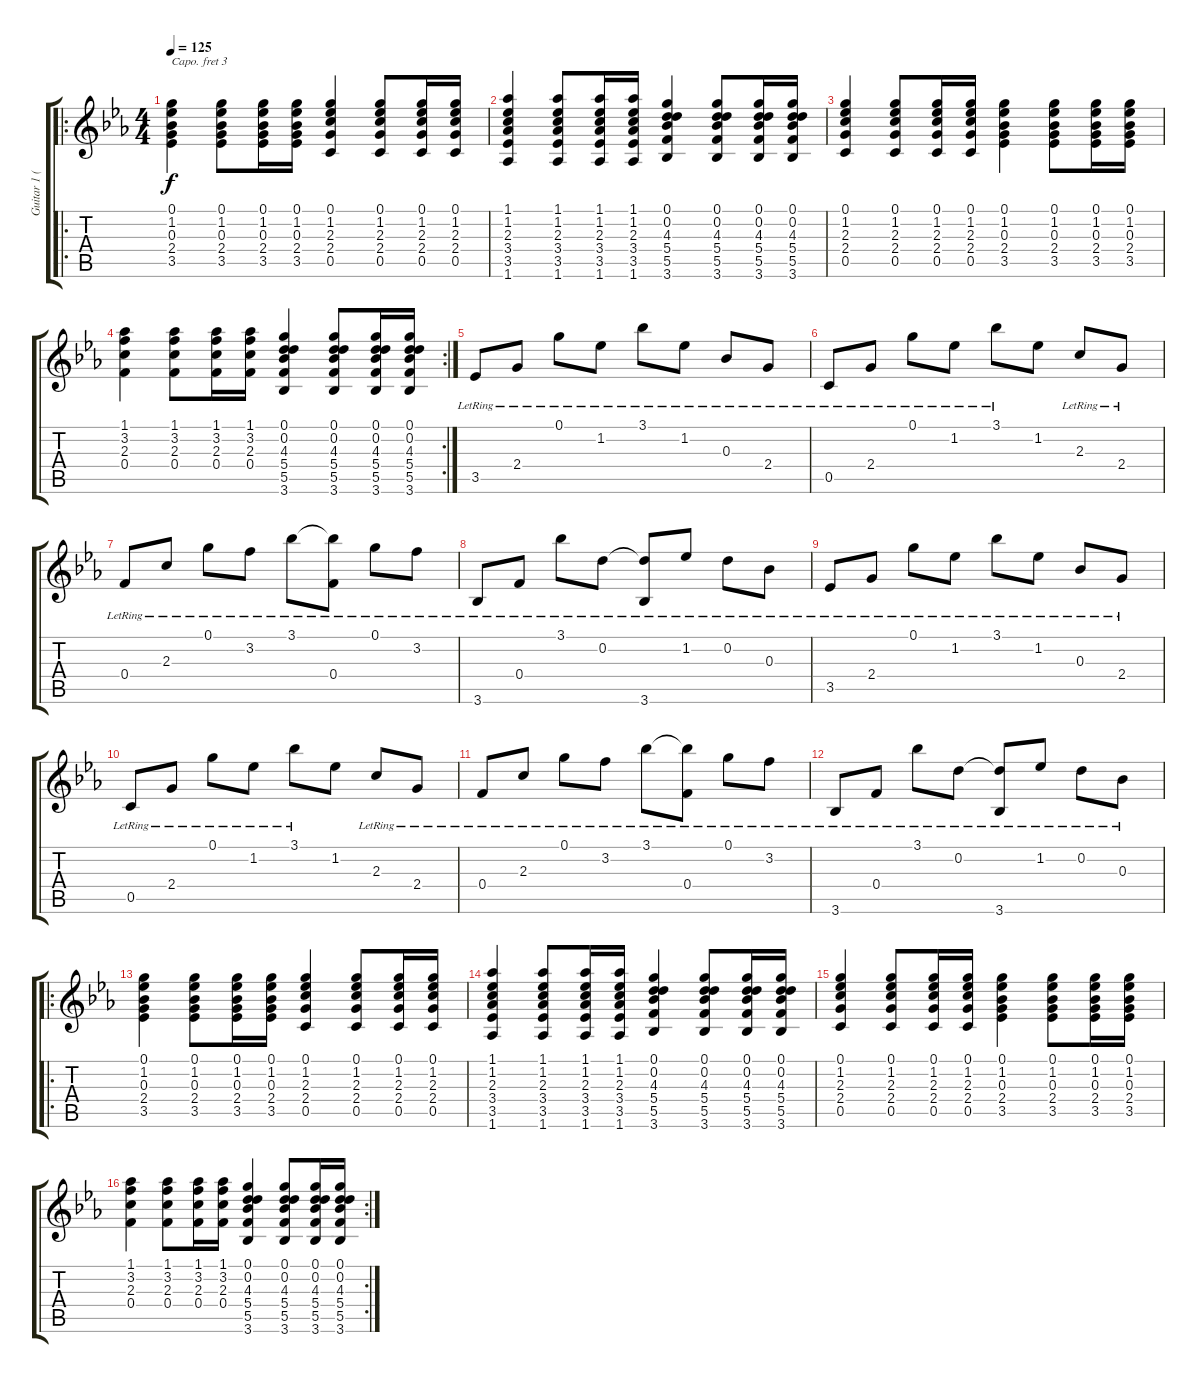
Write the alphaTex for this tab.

\track ("Guitar 1 (acous. w/capo 3) || Aria Acous" "Guitar 1 (") {instrument acousticguitarsteel}
\staff {score tabs}
\capo 3
\tuning (E4 B3 G3 D3 A2 E2) {hide}
\ro
\ts (4 4)
\tempo 125
\clef g2
\ks eb
(0.1 1.2 0.3 2.4 3.5).4{dy f} (0.1 1.2 0.3 2.4 3.5).8 (0.1 1.2 0.3 2.4 3.5).16 (0.1 1.2 0.3 2.4 3.5).16 (0.1 1.2 2.3 2.4 0.5).4 (0.1 1.2 2.3 2.4 0.5).8 (0.1 1.2 2.3 2.4 0.5).16 (0.1 1.2 2.3 2.4 0.5).16 |
(1.1 1.2 2.3 3.4 3.5 1.6).4 (1.1 1.2 2.3 3.4 3.5 1.6).8 (1.1 1.2 2.3 3.4 3.5 1.6).16 (1.1 1.2 2.3 3.4 3.5 1.6).16 (0.1 0.2 4.3 5.4 5.5 3.6).4 (0.1 0.2 4.3 5.4 5.5 3.6).8 (0.1 0.2 4.3 5.4 5.5 3.6).16 (0.1 0.2 4.3 5.4 5.5 3.6).16 |
(0.1 1.2 2.3 2.4 0.5).4 (0.1 1.2 2.3 2.4 0.5).8 (0.1 1.2 2.3 2.4 0.5).16 (0.1 1.2 2.3 2.4 0.5).16 (0.1 1.2 0.3 2.4 3.5).4 (0.1 1.2 0.3 2.4 3.5).8 (0.1 1.2 0.3 2.4 3.5).16 (0.1 1.2 0.3 2.4 3.5).16 |
\rc 2
(1.1 3.2 2.3 0.4).4 (1.1 3.2 2.3 0.4).8 (1.1 3.2 2.3 0.4).16 (1.1 3.2 2.3 0.4).16 (0.1 0.2 4.3 5.4 5.5 3.6).4 (0.1 0.2 4.3 5.4 5.5 3.6).8 (0.1 0.2 4.3 5.4 5.5 3.6).16 (0.1 0.2 4.3 5.4 5.5 3.6).16 |
3.5{lr}.8 2.4{lr}.8 0.1{lr}.8 1.2{lr}.8 3.1{lr}.8 1.2{lr}.8 0.3{lr}.8 2.4{lr}.8 |
0.5{lr}.8 2.4{lr}.8 0.1{lr}.8 1.2{lr}.8 3.1{lr}.8 1.2.8 2.3{lr}.8 2.4{lr}.8 |
0.4{lr}.8 2.3{lr}.8 0.1{lr}.8 3.2{lr}.8 3.1{lr}.8 (3.1{t} 0.4{lr}).8 0.1{lr}.8 3.2{lr}.8 |
3.6{lr}.8 0.4{lr}.8 3.1{lr}.8 0.2{lr}.8 (0.2{t} 3.6{lr}).8 1.2{lr}.8 0.2{lr}.8 0.3{lr}.8 |
3.5{lr}.8 2.4{lr}.8 0.1{lr}.8 1.2{lr}.8 3.1{lr}.8 1.2{lr}.8 0.3{lr}.8 2.4{lr}.8 |
0.5{lr}.8 2.4{lr}.8 0.1{lr}.8 1.2{lr}.8 3.1{lr}.8 1.2.8 2.3{lr}.8 2.4{lr}.8 |
0.4{lr}.8 2.3{lr}.8 0.1{lr}.8 3.2{lr}.8 3.1{lr}.8 (3.1{t} 0.4{lr}).8 0.1{lr}.8 3.2{lr}.8 |
3.6{lr}.8 0.4{lr}.8 3.1{lr}.8 0.2{lr}.8 (0.2{t} 3.6{lr}).8 1.2{lr}.8 0.2{lr}.8 0.3{lr}.8 |
\ro
(0.1 1.2 0.3 2.4 3.5).4 (0.1 1.2 0.3 2.4 3.5).8 (0.1 1.2 0.3 2.4 3.5).16 (0.1 1.2 0.3 2.4 3.5).16 (0.1 1.2 2.3 2.4 0.5).4 (0.1 1.2 2.3 2.4 0.5).8 (0.1 1.2 2.3 2.4 0.5).16 (0.1 1.2 2.3 2.4 0.5).16 |
(1.1 1.2 2.3 3.4 3.5 1.6).4 (1.1 1.2 2.3 3.4 3.5 1.6).8 (1.1 1.2 2.3 3.4 3.5 1.6).16 (1.1 1.2 2.3 3.4 3.5 1.6).16 (0.1 0.2 4.3 5.4 5.5 3.6).4 (0.1 0.2 4.3 5.4 5.5 3.6).8 (0.1 0.2 4.3 5.4 5.5 3.6).16 (0.1 0.2 4.3 5.4 5.5 3.6).16 |
(0.1 1.2 2.3 2.4 0.5).4 (0.1 1.2 2.3 2.4 0.5).8 (0.1 1.2 2.3 2.4 0.5).16 (0.1 1.2 2.3 2.4 0.5).16 (0.1 1.2 0.3 2.4 3.5).4 (0.1 1.2 0.3 2.4 3.5).8 (0.1 1.2 0.3 2.4 3.5).16 (0.1 1.2 0.3 2.4 3.5).16 |
\rc 2
(1.1 3.2 2.3 0.4).4 (1.1 3.2 2.3 0.4).8 (1.1 3.2 2.3 0.4).16 (1.1 3.2 2.3 0.4).16 (0.1 0.2 4.3 5.4 5.5 3.6).4 (0.1 0.2 4.3 5.4 5.5 3.6).8 (0.1 0.2 4.3 5.4 5.5 3.6).16 (0.1 0.2 4.3 5.4 5.5 3.6).16
